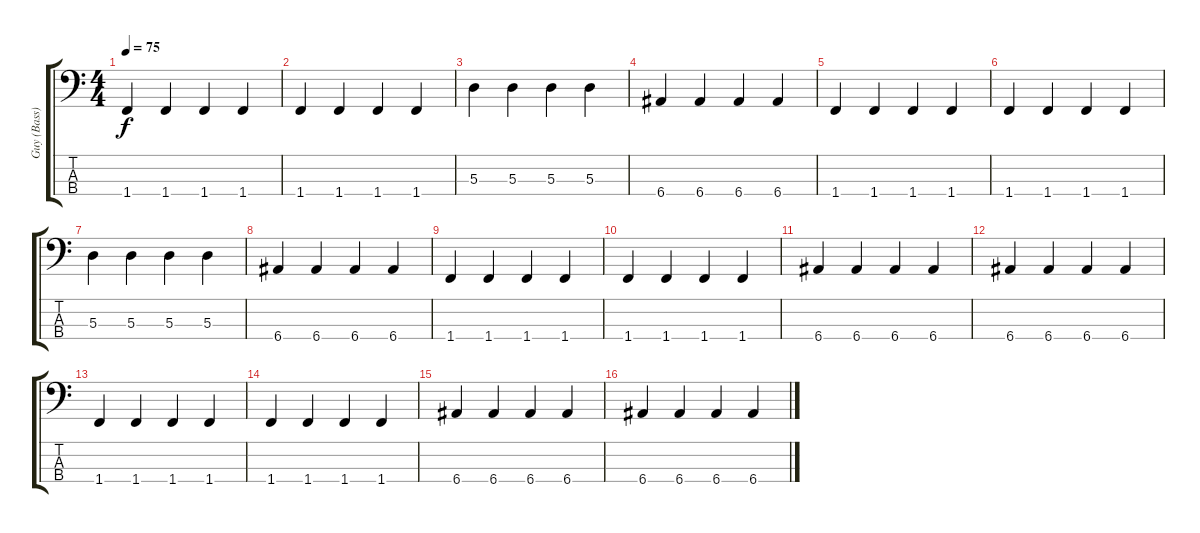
\track ("Guy (Bass)" "Guy (Bass)") {instrument electricbasspick}
\staff {score tabs}
\tuning (G2 D2 A1 E1) {hide}
\ts (4 4)
\tempo 75
\clef f4
\ks c
1.4.4{dy f} 1.4.4 1.4.4 1.4.4 |
1.4.4 1.4.4 1.4.4 1.4.4 |
5.3.4 5.3.4 5.3.4 5.3.4 |
6.4.4 6.4.4 6.4.4 6.4.4 |
1.4.4 1.4.4 1.4.4 1.4.4 |
1.4.4 1.4.4 1.4.4 1.4.4 |
5.3.4 5.3.4 5.3.4 5.3.4 |
6.4.4 6.4.4 6.4.4 6.4.4 |
1.4.4 1.4.4 1.4.4 1.4.4 |
1.4.4 1.4.4 1.4.4 1.4.4 |
6.4.4 6.4.4 6.4.4 6.4.4 |
6.4.4 6.4.4 6.4.4 6.4.4 |
1.4.4 1.4.4 1.4.4 1.4.4 |
1.4.4 1.4.4 1.4.4 1.4.4 |
6.4.4 6.4.4 6.4.4 6.4.4 |
6.4.4 6.4.4 6.4.4 6.4.4
